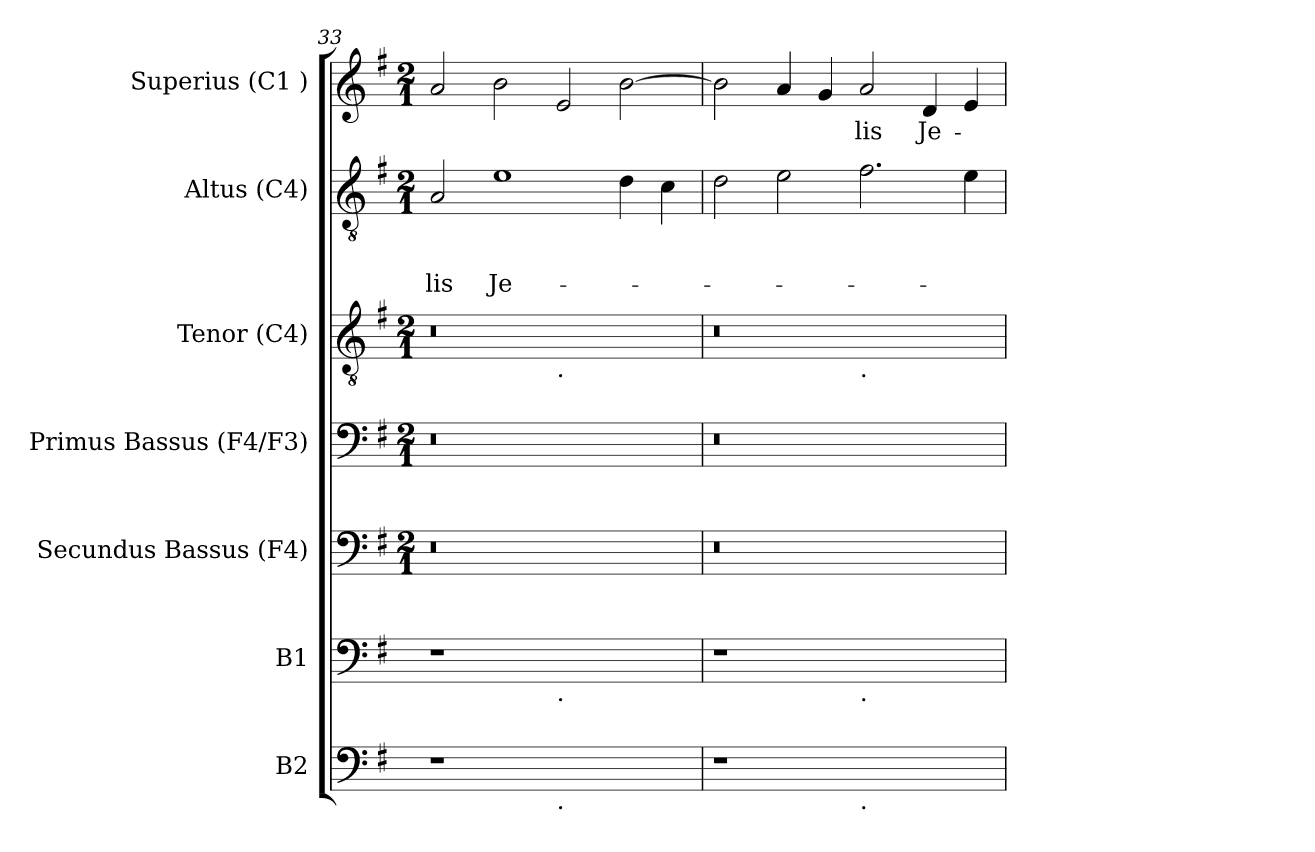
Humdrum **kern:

**kern	**kern	**kern	**kern	**kern	**kern	**text	**text	**text	**kern	**text
*part7	*part6	*part5	*part4	*part3	*part2	*part2	*part2	*part2	*part1	*part1
*staff7	*staff6	*staff5	*staff4	*staff3	*staff2	*staff2	*staff2	*staff2	*staff1	*staff1
*I"B2	*I"B1	*I"Secundus Bassus (F4)	*I"Primus Bassus (F4/F3)	*I"Tenor (C4)	*I"Altus (C4)	*	*	*	*I"Superius (C1 )	*
*I'B2	*I'B1	*	*	*I'T.	*I'A.	*	*	*	*I'S.	*
*clefF4	*clefF4	*clefF4	*clefF4	*clefGv2	*clefGv2	*	*	*	*clefG2	*
*	*	*ITrd7c12	*ITrd7c12	*	*	*	*	*	*	*
*k[f#]	*k[f#]	*k[f#]	*k[f#]	*k[f#]	*k[f#]	*	*	*	*k[f#]	*
*G:	*G:	*G:	*G:	*G:	*G:	*	*	*	*G:	*
*	*	*M2/1	*M2/1	*M2/1	*M2/1	*	*	*	*M2/1	*
=33	=33	=33	=33	=33	=33	=33	=33	=33	=33	=33
!	!	!	!	!	!	!	!	!LO:LY:b	!	!
*	*	*	*	*^	*	*	*	*	*	*
1r	1r	0r	0r	0r	1ryy	2A/	.	.	-lis	2a/	.
!	!	!	!	!	!	!	!	!	!LO:LY:b	!	!
.	.	.	.	.	.	1e	.	.	Je-	2b\	.
!	!	!	!	!	!LO:TX:b:t=.	!	!	!	!	!	!
!	!LO:TX:b:t=.	!	!	!	!	!	!	!	!	!	!
!LO:TX:b:t=.	!	!	!	!	!	!	!	!	!	!	!
1ryy	1ryy	.	.	.	1ryy	.	.	.	.	2e/	.
.	.	.	.	.	.	4d\	.	.	.	[>2b\	.
.	.	.	.	.	.	4c\	.	.	.	.	.
=34	=34	=34	=34	=34	=34	=34	=34	=34	=34	=34	=34
1r	1r	0r	0r	0r	1ryy	2d\	.	.	.	2b\]	.
.	.	.	.	.	.	2e\	.	.	.	4a/	.
.	.	.	.	.	.	.	.	.	.	4g/	.
!	!	!	!	!	!LO:TX:b:t=.	!	!	!	!	!	!
!	!LO:TX:b:t=.	!	!	!	!	!	!	!	!	!	!
!LO:TX:b:t=.	!	!	!	!	!	!	!	!	!	!	!
!	!	!	!	!	!	!	!	!	!	!	!LO:LY:b
1ryy	1ryy	.	.	.	1ryy	2.f#\	.	.	.	2a/	-lis
!	!	!	!	!	!	!	!	!	!	!	!LO:LY:b
.	.	.	.	.	.	.	.	.	.	4d/	Je-
.	.	.	.	.	.	4e\	.	.	.	4e</	.
*	*	*	*	*v	*v	*	*	*	*	*	*
=	=	=	=	=	=	=	=	=	=	=
*-	*-	*-	*-	*-	*-	*-	*-	*-	*-	*-
